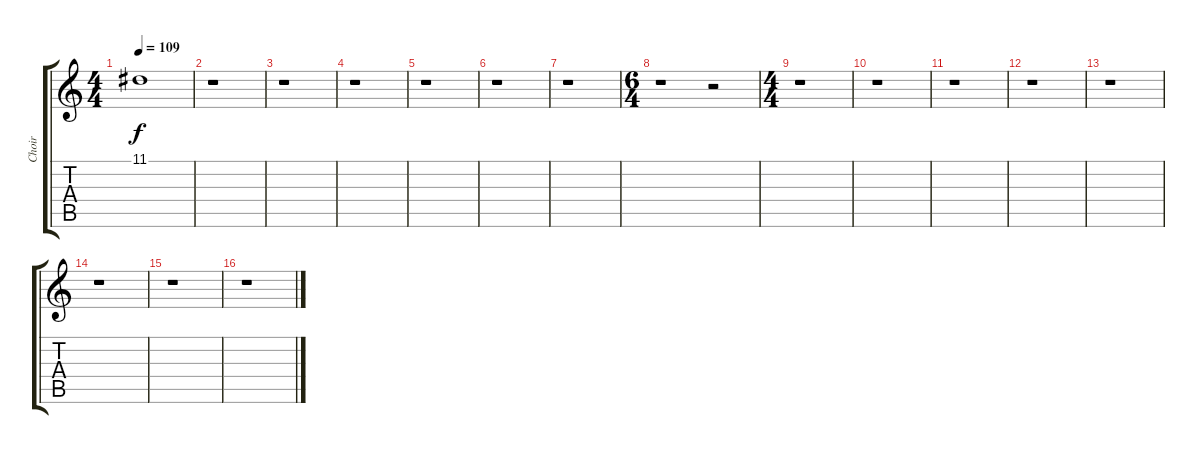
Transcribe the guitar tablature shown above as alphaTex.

\track ("Choir" "Choir") {instrument choiraahs}
\staff {score tabs}
\tuning (E4 B3 G3 D3 A2 E2) {hide}
\ts (4 4)
\tempo 109
\clef g2
\ks c
11.1{t}.1{dy f} |
r.1 |
r.1 |
r.1 |
r.1 |
r.1 |
r.1 |
\ts (6 4)
r.1 r.2 |
\ts (4 4)
r.1 |
r.1 |
r.1 |
r.1 |
r.1 |
r.1 |
r.1 |
r.1
